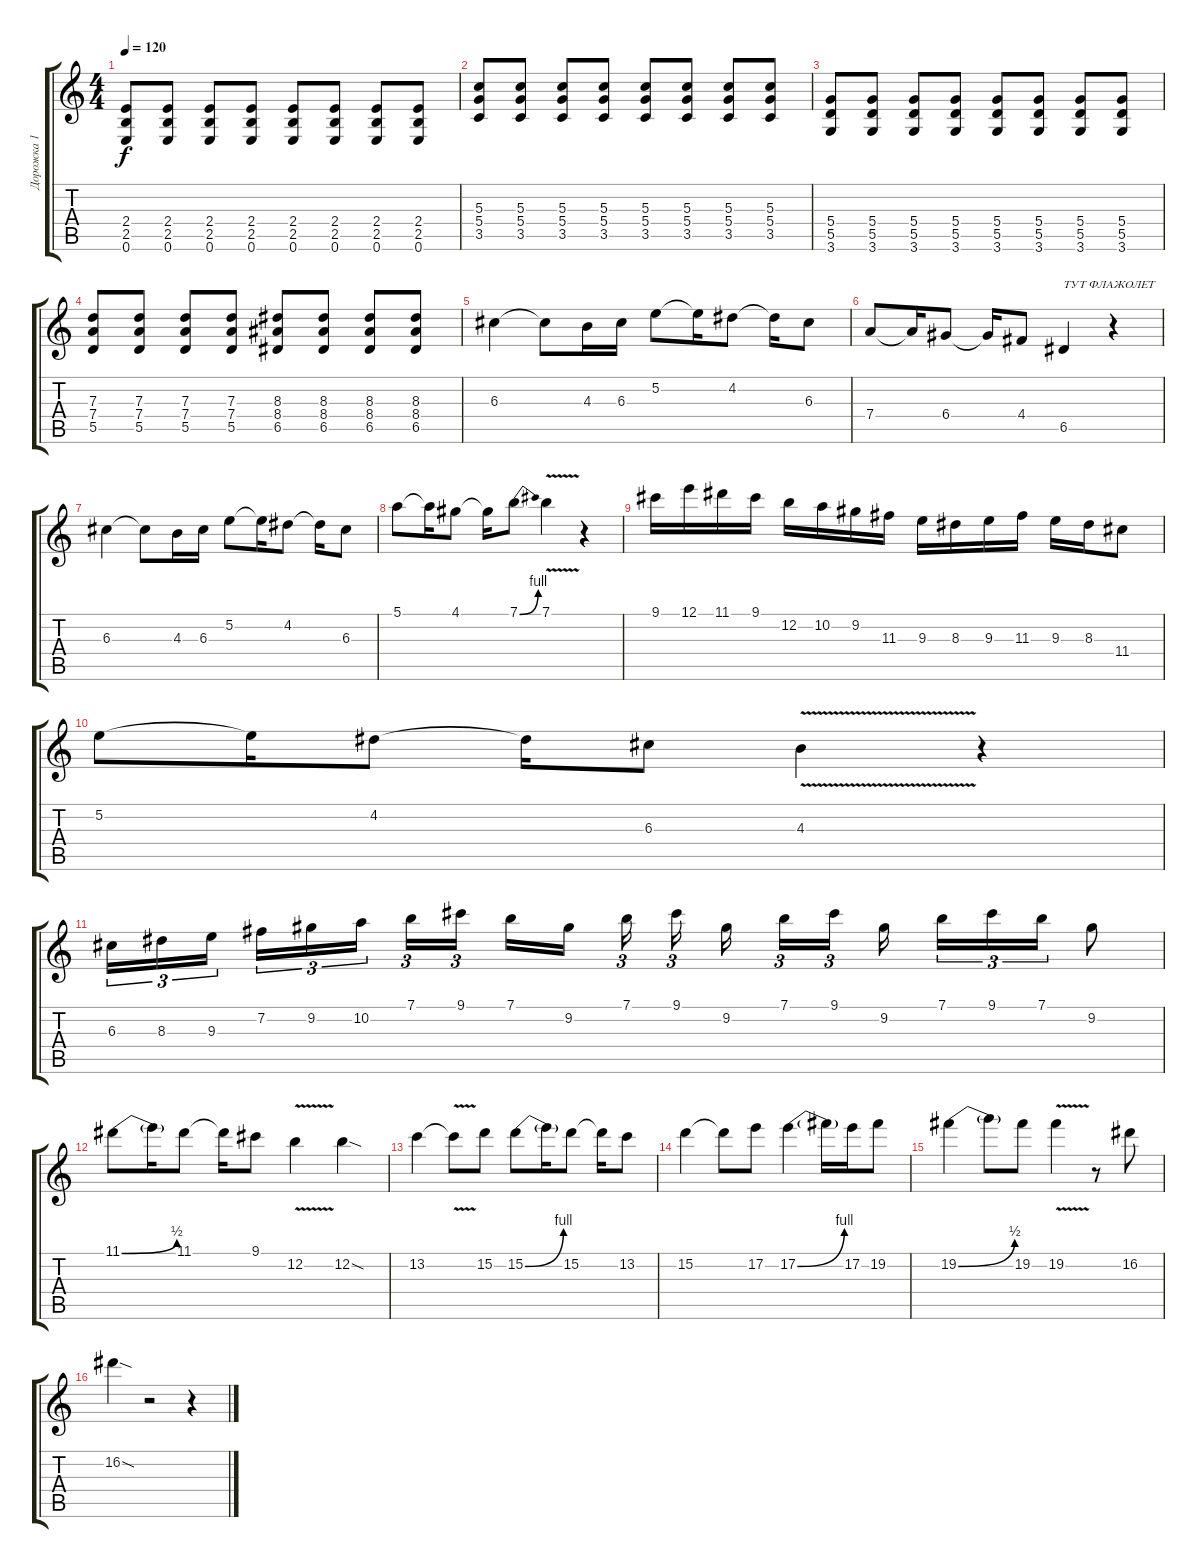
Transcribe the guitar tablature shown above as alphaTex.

\track ("Дорожка 1" "Дорожка 1") {instrument distortionguitar}
\staff {score tabs}
\tuning (E4 B3 G3 D3 A2 E2) {hide}
\ts (4 4)
\tempo 120
\clef g2
\ks c
(2.4 2.5 0.6).8{dy f} (2.4 2.5 0.6).8 (2.4 2.5 0.6).8 (2.4 2.5 0.6).8 (2.4 2.5 0.6).8 (2.4 2.5 0.6).8 (2.4 2.5 0.6).8 (2.4 2.5 0.6).8 |
(5.3 5.4 3.5).8 (5.3 5.4 3.5).8 (5.3 5.4 3.5).8 (5.3 5.4 3.5).8 (5.3 5.4 3.5).8 (5.3 5.4 3.5).8 (5.3 5.4 3.5).8 (5.3 5.4 3.5).8 |
(5.4 5.5 3.6).8 (5.4 5.5 3.6).8 (5.4 5.5 3.6).8 (5.4 5.5 3.6).8 (5.4 5.5 3.6).8 (5.4 5.5 3.6).8 (5.4 5.5 3.6).8 (5.4 5.5 3.6).8 |
(7.3 7.4 5.5).8 (7.3 7.4 5.5).8 (7.3 7.4 5.5).8 (7.3 7.4 5.5).8 (8.3 8.4 6.5).8 (8.3 8.4 6.5).8 (8.3 8.4 6.5).8 (8.3 8.4 6.5).8 |
6.3.4 6.3{t}.8 4.3.16 6.3.16 5.2.8 5.2{t}.16 4.2.8 4.2{t}.16 6.3.8 |
7.4.8 7.4{t}.16 6.4.8 6.4{t}.16 4.4.8 6.5.4{txt "ТУТ ФЛАЖОЛЕТ"} r.4 |
6.3.4 6.3{t}.8 4.3.16 6.3.16 5.2.8 5.2{t}.16 4.2.8 4.2{t}.16 6.3.8 |
5.1.8 5.1{t}.16 4.1.8 4.1{t}.16 7.1{be (bend 0 0 60 4)}.8 7.1{v}.4 r.4 |
9.1.16 12.1.16 11.1.16 9.1.16 12.2.16 10.2.16 9.2.16 11.3.16 9.3.16 8.3.16 9.3.16 11.3.16 9.3.16 8.3.16 11.4.8 |
5.2.8 5.2{t}.16 4.2.8 4.2{t}.16 6.3.8 4.3{v}.4 r.4 |
6.3.16{tu (3 2)} 8.3.16{tu (3 2)} 9.3.16{tu (3 2) beam splitsecondary} 7.2.16{tu (3 2)} 9.2.16{tu (3 2)} 10.2.16{tu (3 2)} 7.1.16{tu (3 2)} 9.1.16{tu (3 2) beam splitsecondary} 7.1.16 9.2.16{beam splitsecondary} 7.1.16{tu (3 2)} 9.1.16{tu (3 2) beam splitsecondary} 9.2.16{beam splitsecondary} 7.1.16{tu (3 2)} 9.1.16{tu (3 2) beam splitsecondary} 9.2.16 7.1.16{tu (3 2)} 9.1.16{tu (3 2)} 7.1.16{tu (3 2)} 9.2.8 |
11.1{be (bend 0 0 60 2)}.8 11.1{t}.16 11.1.8 11.1{t}.16 9.1.8 12.2{v}.4 12.2{sod}.4 |
13.2.4 13.2{v t}.8 15.2.8 15.2{be (bend 0 0 60 4)}.8 15.2{t}.16 15.2.8 15.2{t}.16 13.2.8 |
15.2.4 15.2{t}.8 17.2.8 17.2{be (bend 0 0 60 4)}.4 17.2{t}.16 17.2.16 19.2.8 |
19.2{be (bend 0 0 60 2)}.4 19.2{t}.8 19.2.8 19.2{v}.4 r.8 16.2.8 |
16.2{sod}.4 r.2 r.4
